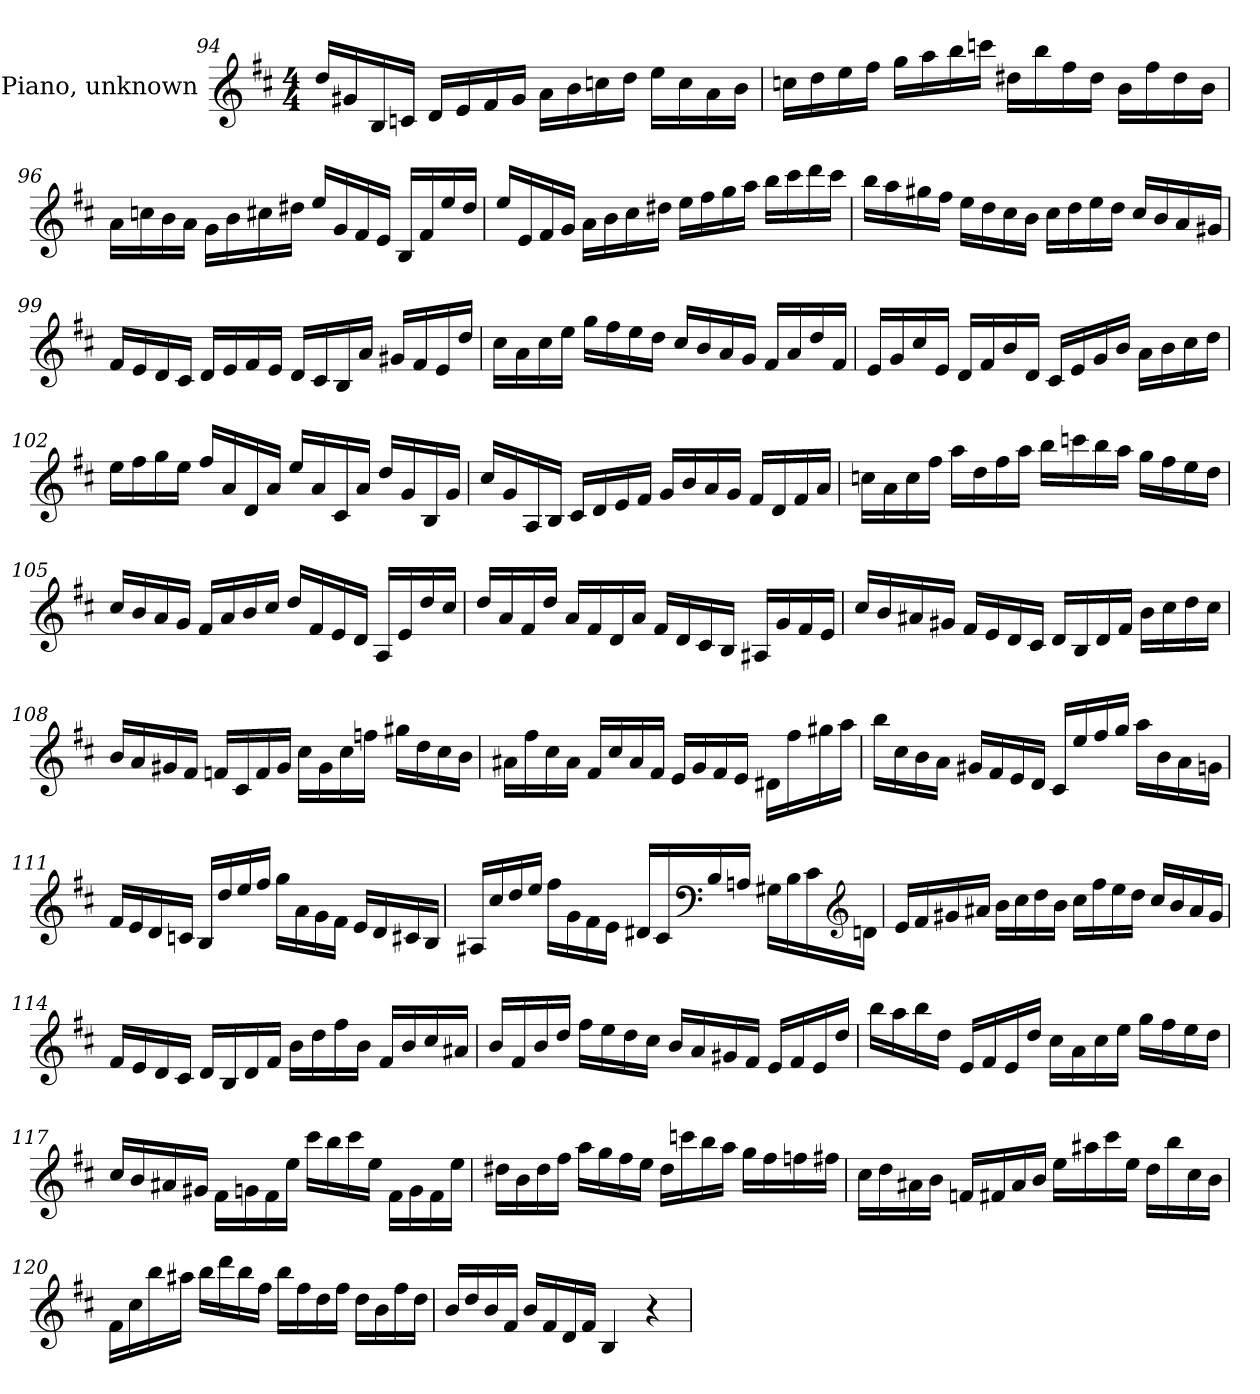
**kern
*part1
*staff1
*I"Piano, unknown
*I'Pno.
*clefG2
*k[f#c#]
*M4/4
=94
16dd/LL
16g#X/
16B/
16cn/JJ
16d/LL
16e/
16f#/
16g#/JJ
16a\LL
16b\
16ccn\
16dd\JJ
16ee\LL
16cc\
16a\
16b\JJ
!!LO:LB:g=z
=95
16ccn\LL
16dd\
16ee\
16ff#\JJ
16gg\LL
16aa\
16bb\
16cccn\JJ
16dd#X\LL
16bb\
16ff#\
16dd#\JJ
16b\LL
16ff#\
16dd#\
16b\JJ
=96
16a\LL
16ccn\
16b\
16a\JJ
16g\LL
16b\
16cc#X\
16dd#X\JJ
16ee/LL
16g/
16f#/
16e/JJ
16B/LL
16f#/
16ee/
16dd#/JJ
!!LO:LB:g=z
=97
16ee/LL
16e/
16f#/
16g/JJ
16a\LL
16b\
16cc#\
16dd#X\JJ
16ee\LL
16ff#\
16gg\
16aa\JJ
16bb\LL
16ccc#\
16ddd\
16ccc#\JJ
=98
16bb\LL
16aa\
16gg#X\
16ff#\JJ
16ee\LL
16dd\
16cc#\
16b\JJ
16cc#\LL
16dd\
16ee\
16dd\JJ
16cc#/LL
16b/
16a/
16g#X/JJ
!!LO:LB:g=z
=99
16f#/LL
16e/
16d/
16c#/JJ
16d/LL
16e/
16f#/
16e/JJ
16d/LL
16c#/
16B/
16a/JJ
16g#X/LL
16f#/
16e/
16dd/JJ
=100
16cc#\LL
16a\
16cc#\
16ee\JJ
16gg\LL
16ff#\
16ee\
16dd\JJ
16cc#/LL
16b/
16a/
16g/JJ
16f#/LL
16a/
16dd/
16f#/JJ
!!LO:LB:g=z
=101
16e/LL
16g/
16cc#/
16e/JJ
16d/LL
16f#/
16b/
16d/JJ
16c#/LL
16e/
16g/
16b/JJ
16a\LL
16b\
16cc#\
16dd\JJ
=102
16ee\LL
16ff#\
16gg\
16ee\JJ
16ff#/LL
16a/
16d/
16a/JJ
16ee/LL
16a/
16c#/
16a/JJ
16dd/LL
16g/
16B/
16g/JJ
!!LO:LB:g=z
=103
16cc#/LL
16g/
16A/
16B/JJ
16c#/LL
16d/
16e/
16f#/JJ
16g/LL
16b/
16a/
16g/JJ
16f#/LL
16d/
16f#/
16a/JJ
=104
16ccn\LL
16a\
16cc\
16ff#\JJ
16aa\LL
16dd\
16ff#\
16aa\JJ
16bb\LL
16cccn\
16bb\
16aa\JJ
16gg\LL
16ff#\
16ee\
16dd\JJ
!!LO:LB:g=z
=105
16cc#/LL
16b/
16a/
16g/JJ
16f#/LL
16a/
16b/
16cc#/JJ
16dd/LL
16f#/
16e/
16d/JJ
16A/LL
16e/
16dd/
16cc#/JJ
=106
16dd/LL
16a/
16f#/
16dd/JJ
16a/LL
16f#/
16d/
16a/JJ
16f#/LL
16d/
16c#/
16B/JJ
16A#X/LL
16g/
16f#/
16e/JJ
!!LO:LB:g=z
=107
16cc#/LL
16b/
16a#X/
16g#X/JJ
16f#/LL
16e/
16d/
16c#/JJ
16d/LL
16B/
16d/
16f#/JJ
16b\LL
16cc#\
16dd\
16cc#\JJ
=108
16b/LL
16a/
16g#X/
16f#/JJ
16fn/LL
16c#/
16f/
16g#/JJ
16cc#\LL
16g#\
16cc#\
16ffn\JJ
16gg#X\LL
16dd\
16cc#\
16b\JJ
!!LO:LB:g=z
=109
16a#X\LL
16ff#\
16cc#\
16a#\JJ
16f#/LL
16cc#/
16a#/
16f#/JJ
16e/LL
16g/
16f#/
16e/JJ
16d#X\LL
16ff#\
16gg#X\
16aa\JJ
=110
16bb\LL
16cc#\
16b\
16a\JJ
16g#X/LL
16f#/
16e/
16d/JJ
16c#/LL
16ee/
16ff#/
16gg/JJ
16aa\LL
16b\
16a\
16gn\JJ
!!LO:LB:g=z
=111
16f#/LL
16e/
16d/
16cn/JJ
16B/LL
16dd/
16ee/
16ff#/JJ
16gg\LL
16a\
16g\
16f#\JJ
16e/LL
16d/
16c#X/
16B/JJ
=112
16A#X/LL
16cc#/
16dd/
16ee/JJ
16ff#\LL
16g\
16f#\
16e\JJ
16d#X/LL
16c#/
*clefF4
16B/
16An/JJ
16G#X\LL
16B\
16c#\
*clefG2
16dn\JJ
!!LO:PB:g=z
=113
16e/LL
16f#/
16g#X/
16a#X/JJ
16b\LL
16cc#\
16dd\
16b\JJ
16cc#\LL
16ff#\
16ee\
16dd\JJ
16cc#/LL
16b/
16a#/
16g#/JJ
=114
16f#/LL
16e/
16d/
16c#/JJ
16d/LL
16B/
16d/
16f#/JJ
16b\LL
16dd\
16ff#\
16b\JJ
16f#/LL
16b/
16cc#/
16a#X/JJ
!!LO:LB:g=z
=115
16b/LL
16f#/
16b/
16dd/JJ
16ff#\LL
16ee\
16dd\
16cc#\JJ
16b/LL
16a/
16g#X/
16f#/JJ
16e/LL
16f#/
16e/
16dd/JJ
=116
16bb\LL
16aa\
16bb\
16dd\JJ
16e/LL
16f#/
16e/
16dd/JJ
16cc#\LL
16a\
16cc#\
16ee\JJ
16gg\LL
16ff#\
16ee\
16dd\JJ
!!LO:LB:g=z
=117
16cc#/LL
16b/
16a#X/
16g#X/JJ
16f#\LL
16gn\
16f#\
16ee\JJ
16ccc#\LL
16bb\
16ccc#\
16ee\JJ
16f#\LL
16g\
16f#\
16ee\JJ
=118
16dd#X\LL
16b\
16dd#\
16ff#\JJ
16aa\LL
16gg\
16ff#\
16ee\JJ
16dd#\LL
16cccn\
16bb\
16aa\JJ
16gg\LL
16ff#\
16ffn\
16ff#X\JJ
!!LO:LB:g=z
=119
16cc#\LL
16dd\
16a#X\
16b\JJ
16fn/LL
16f#X/
16a#/
16b/JJ
16ee\LL
16aa#X\
16ccc#\
16ee\JJ
16dd\LL
16bb\
16cc#\
16b\JJ
=120
16f#\LL
16cc#\
16bb\
16aa#X\JJ
16bb\LL
16ddd\
16bb\
16ff#\JJ
16bb\LL
16ff#\
16dd\
16ff#\JJ
16dd\LL
16b\
16ff#\
16dd\JJ
!!LO:LB:g=z
=121
16b/LL
16dd/
16b/
16f#/JJ
16b/LL
16f#/
16d/
16f#/JJ
4B/
4r
=
*-
